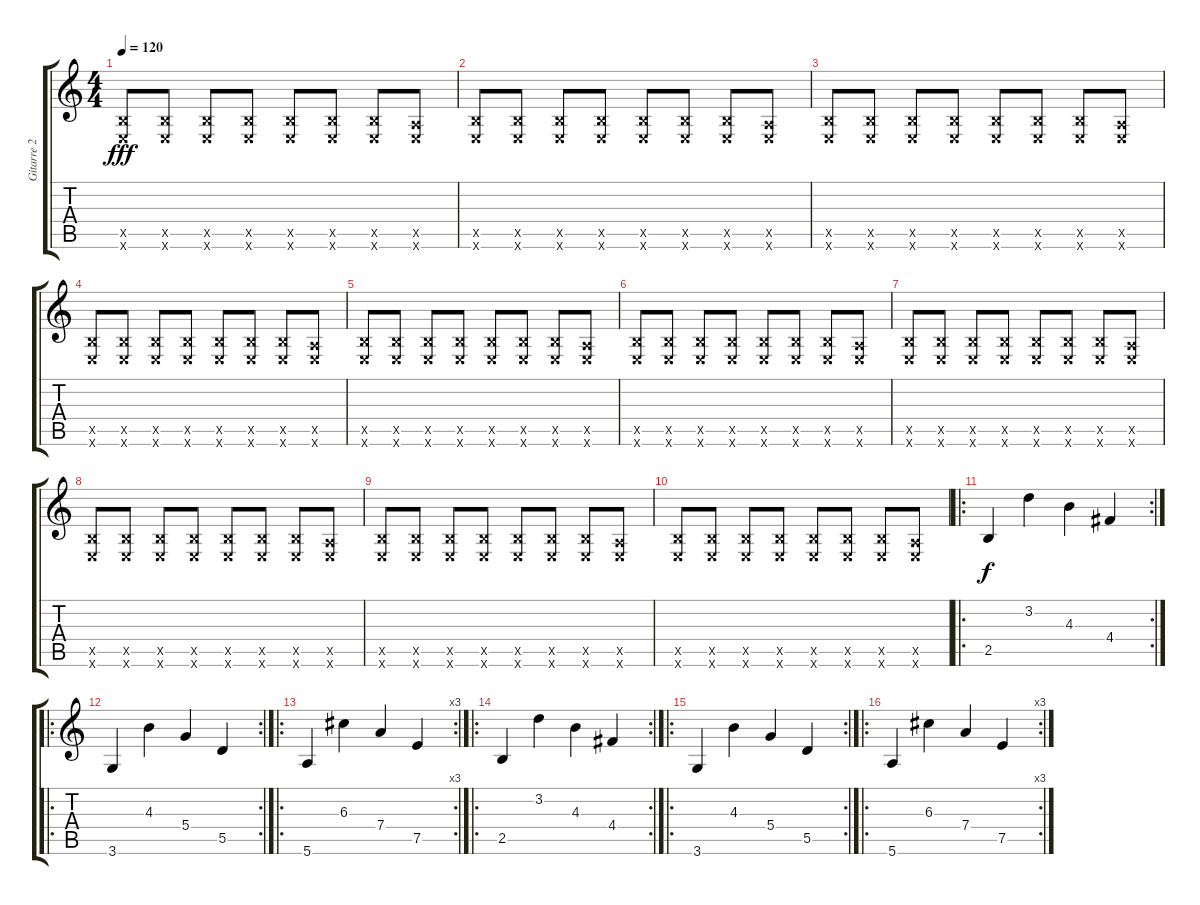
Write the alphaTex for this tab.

\track ("Gitarre 2" "Gitarre 2") {instrument distortionguitar}
\staff {score tabs}
\tuning (E4 B3 G3 D3 A2 E2) {hide}
\ts (4 4)
\tempo 120
\clef g2
\ks c
(2.5{x} 0.6{x}).8{dy fff} (2.5{x} 0.6{x}).8 (2.5{x} 0.6{x}).8 (2.5{x} 0.6{x}).8 (2.5{x} 0.6{x}).8 (2.5{x} 0.6{x}).8 (2.5{x} 0.6{x}).8 (0.5{x} 0.6{x}).8 |
(2.5{x} 0.6{x}).8 (2.5{x} 0.6{x}).8 (2.5{x} 0.6{x}).8 (2.5{x} 0.6{x}).8 (2.5{x} 0.6{x}).8 (2.5{x} 0.6{x}).8 (2.5{x} 0.6{x}).8 (0.5{x} 0.6{x}).8 |
(2.5{x} 0.6{x}).8 (2.5{x} 0.6{x}).8 (2.5{x} 0.6{x}).8 (2.5{x} 0.6{x}).8 (2.5{x} 0.6{x}).8 (2.5{x} 0.6{x}).8 (2.5{x} 0.6{x}).8 (0.5{x} 0.6{x}).8 |
(2.5{x} 0.6{x}).8 (2.5{x} 0.6{x}).8 (2.5{x} 0.6{x}).8 (2.5{x} 0.6{x}).8 (2.5{x} 0.6{x}).8 (2.5{x} 0.6{x}).8 (2.5{x} 0.6{x}).8 (0.5{x} 0.6{x}).8 |
(2.5{x} 0.6{x}).8 (2.5{x} 0.6{x}).8 (2.5{x} 0.6{x}).8 (2.5{x} 0.6{x}).8 (2.5{x} 0.6{x}).8 (2.5{x} 0.6{x}).8 (2.5{x} 0.6{x}).8 (0.5{x} 0.6{x}).8 |
(2.5{x} 0.6{x}).8 (2.5{x} 0.6{x}).8 (2.5{x} 0.6{x}).8 (2.5{x} 0.6{x}).8 (2.5{x} 0.6{x}).8 (2.5{x} 0.6{x}).8 (2.5{x} 0.6{x}).8 (0.5{x} 0.6{x}).8 |
(2.5{x} 0.6{x}).8 (2.5{x} 0.6{x}).8 (2.5{x} 0.6{x}).8 (2.5{x} 0.6{x}).8 (2.5{x} 0.6{x}).8 (2.5{x} 0.6{x}).8 (2.5{x} 0.6{x}).8 (0.5{x} 0.6{x}).8 |
(2.5{x} 0.6{x}).8 (2.5{x} 0.6{x}).8 (2.5{x} 0.6{x}).8 (2.5{x} 0.6{x}).8 (2.5{x} 0.6{x}).8 (2.5{x} 0.6{x}).8 (2.5{x} 0.6{x}).8 (0.5{x} 0.6{x}).8 |
(2.5{x} 0.6{x}).8 (2.5{x} 0.6{x}).8 (2.5{x} 0.6{x}).8 (2.5{x} 0.6{x}).8 (2.5{x} 0.6{x}).8 (2.5{x} 0.6{x}).8 (2.5{x} 0.6{x}).8 (0.5{x} 0.6{x}).8 |
(2.5{x} 0.6{x}).8 (2.5{x} 0.6{x}).8 (2.5{x} 0.6{x}).8 (2.5{x} 0.6{x}).8 (2.5{x} 0.6{x}).8 (2.5{x} 0.6{x}).8 (2.5{x} 0.6{x}).8 (0.5{x} 0.6{x}).8 |
\ro
\rc 2
2.5.4{dy f} 3.2.4 4.3.4 4.4.4 |
\ro
\rc 2
3.6.4 4.3.4 5.4.4 5.5.4 |
\ro
\rc 3
5.6.4 6.3.4 7.4.4 7.5.4 |
\ro
\rc 2
2.5.4 3.2.4 4.3.4 4.4.4 |
\ro
\rc 2
3.6.4 4.3.4 5.4.4 5.5.4 |
\ro
\rc 3
5.6.4 6.3.4 7.4.4 7.5.4
